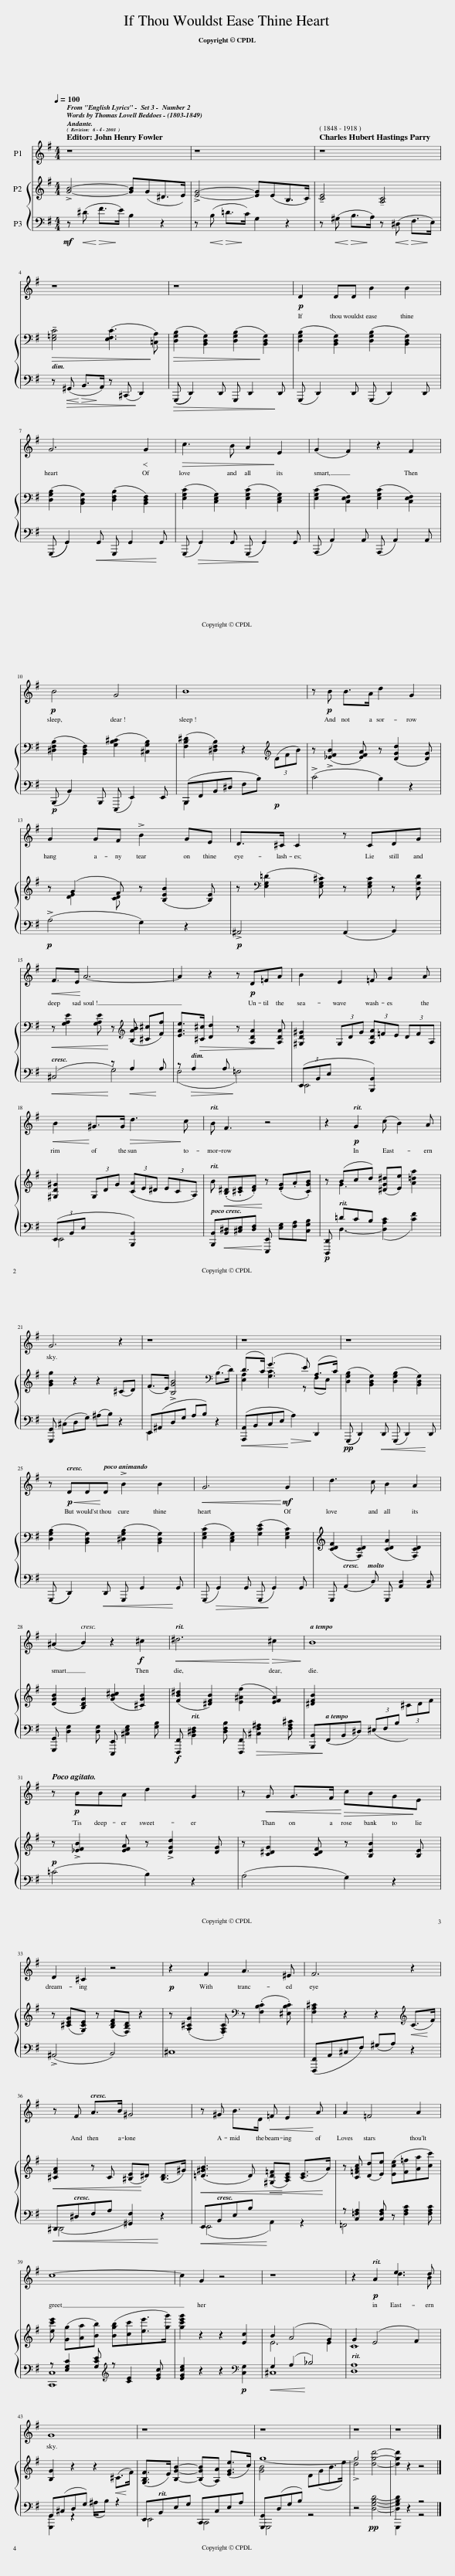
X:1
%%score ( 1 2 ) { ( 3 4 ) ( 5 6 ) }
L:1/8
Q:1/4=100
M:4/4
I:linebreak $
K:G
V:1 treble
V:2 treble
V:3 treble
V:4 treble
V:5 bass
V:6 bass
V:1
 z8 | z8 | z8 |$ z8 | z8 | %5
!p! D2 DD B2 B2 |$ G6!<)!!<(! G2 |!>(! c3 B A2!>)! E2 | (G2 F2) z2 F2 |$!p! B4 G4 | %10
 B8 | z!p! B B>A d2 G2 |$ G2 GF !>!B2 GE | D>^C C2 z CDG |$!<(! F>E!<)! A6- | %15
 A2 z2 z!p! D=FA | B2 E2 =F G2 A |$!<(! B2!<)! ^G>G!>(! d3!>)! c | B F3 z4 | z2!p! G2 (c B2) A |$ %20
 G6 z2 | z8 | z8 | z8 |$ z!p!!<(! DD!<)!D !>!B2 B2 | %25
!<(! G6!<)!!mf! G2 | d3 c B2 A2 |$ (^A2 B2) z2!f! ^c2 |!<(! ^d6!<)!!>(! ^c2!>)! | B8 |$ %30
 z!p! BBA d2 G2 | z!<(! G G>F!<)!!>(! cBG!>)!E |$ D2 ^C2 z4 |!p! z2 F2 A3 ^E | F6 z2 |$ %35
 z F A>B ^G4 | z ^G B>D!<(! =F E2!<)! A | A2 =F4 A2 |$ c8- | c2 G2 z4 | %40
 z8 | z2!p! A2 d3 B |$ G8 | z8 | z8 | %45
 z8 | z8 |] %47
V:2
 x8 | x8 | x8 |$ x8 | x8 | %5
 x8 |$ x8 | x8 | x8 |$ x8 | %10
 x8 | x8 |$ x8 | x8 |$ x8 | %15
 x8 | x8 |$ x8 | x8 | x8 |$ %20
 x8 | x8 | x8 | x8 |$ x8 | %25
 x8 | x8 |$ x8 | x8 | x8 |$ %30
 x8 | x8 |$ x8 | x8 | x8 |$ %35
 x8 | x8 | x8 |$ x8 | x8 | %40
 x8 | x4 e3 d |$ x8 | x8 | x8 | %45
 x8 | x8 |] %47
V:3
 !>![GB]4- [GB](G^D>E) | !>![EG]4- [EG](EB,>C) | !tenuto![CE]4 !tenuto![A,C]4 |$!>(! !tenuto![E,=G,C]4 ([E,F,C]3!>)! [=C,A,]) |!>(! ([D,G,B,]2 [B,,D,G,]2) ([D,G,B,]2!>)! [B,,D,G,]2) | %5
 ([D,G,B,]2 [B,,D,G,]2) ([D,G,B,]2 [B,,D,G,]2) |$ ([D,G,B,]2 [B,,D,G,]2) ([D,F,B,]2 [B,,D,F,]2) | ([E,G,C]2 [C,E,G,]2) ([E,G,C]2 [C,E,G,]2) | ([E,G,C]2 [C,E,F,]2) ([E,G,C]2 [C,E,F,]2) |$ ([^D,F,B,]2 [B,,D,F,]2) ([G,B,^C]2 [^C,G,B,]2) | %10
 ([F,B,^D]2 [^D,F,B,]2) z2[K:treble] (3(DFB) | z (!>![_EFB]2 [EFA]) z ([DGd]2 [DG]) |$ z (G2 F) z ([B,EB]2 [B,E]) | z[K:bass] ([E,G,=D]2 [E,G,^C]) z [E,G,C] z [D,G,D] |$!<(! z [G,A,E]2 [G,A,E]!<)! z[K:treble] ([B,AB] [^C^c][Ff]) | %15
 [EAe]>!>(![^C^c] [Dd]2 z [A,DA]2!>)! [A,DA] | [^G,D^G]2 (3G,DG (3[A,DA]=FE (3DFA, |$ [^G,D^G]2 (3G,DG (3([CA]E^D (3ECA,) | B!<(! (.[B,^D].[^CE].[DF])!<)! z (.[EG].A.[CGB]) | z (Bcd) ([^DG^d][Ee]) [A=da]2 |$ %20
 [GBg]2 z2 z2 (^CD) | (F>E) !>![B,GB]4[K:bass] (B,>D) | (D>C) (G3 E) (A,>C) | ([D,G,B,]2 [B,,D,G,]2) ([D,G,B,]2 [B,,D,G,]2) |$ ([D,G,B,]2 [B,,D,G,]2) ([^D,G,B,]2 [B,,D,G,]2) | %25
 ([E,G,C]2 [C,E,G,]2) ([G,CE]2 [E,G,C]2) | ([CDF]2 [F,CD]2) ([CDA]2 [F,CD]2) |$ ([DGB]2 [B,DG]2) ([GB^c]2 [^CGB]2) | ([FB^d]2 [^DFB]2) ([E^Af]2 [EFA]2) | [^DFB]2 x2 x2 (3^CDF |$ %30
!p! z !>![_EFB]2 [EFA] z !>![DGd]2 [DG] | z [C^DG]2 [CDF] z [B,EB]2 [B,E] |$ z ([^CEG][G,CE]) z ([B,DF][F,B,D]) z2 | z (.[A,^CG]2 .[F,A,C])[K:bass] z (.[F,B,C]2 .[^E,B,C]) | [F,A,^C]2 z2 z2[K:treble]!<(! (C>!<)!F) |$ %35
!<(! [^CFA]2 z C ([^B,E]!<)!^D) ([B,D]>^G) |!<(! ([=D^GB]3 D)!<(! ([^G,D=F]!<)![A,CE]) ([CE]>!<)!A) | z [C=FAc] ([Dd][Ee]) ([Ece][F=f][Aa][cc']) |$ [ec'e'] ([Gg][Aa][Bb]) ([Bgb][cc'][ee']>[gg']) | [gc'e'g']2 z2 z2 [Ec]2 | %40
 B2 (A4 G2) | G2 (E4 F2) |$ [B,G]2 z2 z2!<(! (^C>!<)!F) | ([G,B,F]>E) [B,GB]2- ([B,GB][A,A]) ([EGe]>c) | [GB]4 D(GB>e) | %45
 g4 [dgd']4- | [dgd']2 z2 z4 |] %47
V:4
 x8 | x8 | x8 |$ x8 | x8 | %5
 x8 |$ x8 | x8 | x8 |$ x8 | %10
 x6[K:treble] x2 | x8 |$ x [DE]2 [CD] x4 | x[K:bass] x7 |$ x5[K:treble] x3 | %15
 x8 | x8 |$ x8 | x8 | x G3 x4 |$ %20
 x8 | x6[K:bass] x2 | [E,A,]2 [G,C]3 z (F,E,) | x8 |$ x8 | %25
 x8 | x8 |$ x8 | x8 | x8 |$ %30
 x8 | x8 |$ x8 | x4[K:bass] x4 | x6[K:treble] x2 |$ %35
 x8 | x8 | x8 |$ x8 | x8 | %40
 E6 E2 | C8 |$ x8 | x8 | g8- | %45
 !>!d4 x4 | x8 |] %47
V:5
!mf! z!<(! (^D!<)!!>(! F>!>)!E) B,2 z2 | z!<(! (B,!<)!!>(! =D>!>)!C) G,2 z2 | z!<(! (^G,!<)!!>(! B,>!>)!A,) z!<(! (^D,!<)!!>(! F,>!>)!E,) |$ z!<(!!>(! (^G,,!<)!!>(! B,,>!>)!A,,) z (^C,,!>)! D,,2) |!>(! ((G,,, D,,2)) D,, G,,, D,,2!>)! D,, | %5
 (G,,, D,,2) D,, (G,,, D,,2) D,, |$ ((G,,, G,,2))!<(! G,, G,,, G,,2!<)! G,, | (G,,,!>(! G,,2) G,, (G,,,!>)! G,,2) G,, | (A,,, A,,2) A,, (A,,, A,,2) A,, |$!p! (B,,, B,,2) B,,, (E,,, E,,2) E,, | %10
 (B,,,F,,B,,^D, F,B,)!p! x2 | (!>!C4 B,2) z2 |$!p! (!>!A,4 G,2) z2 |!p! !>!^A,,4 (A,,2 B,,2) |$!<(! x4!<)! z!<(! A,2!<)! A, | %15
 z!>(! A,2 A,!>)! x4 | (3(E,,B,,E, x2 [B,,,B,,]2) x2 |$ (3(E,,B,,E, x2 [B,,,B,,]2) x2 | [B,,,B,,]!<(![B,,^D,][^C,E,][D,F,]!<)! [E,,,E,,] [E,G,][F,A,][C,G,B,] |!p! x =DCB, x4 |$ %20
 [G,,,G,,] (^C,D,G,) (^A,B,) z2 | E,,(^A,,D,G, A,B,) z2 |!<(! ([A,,,A,,]B,,C,E,!<)!!>(! A,2)!>)! D,,2 |!pp! ((G,,, D,,2))!<(! D,, (G,,, D,,2)!<)! D,, |$ ((G,,, D,,2))!<(! D,, G,,, G,,2!<)! G,, | %25
 (G,,,!>(! G,,2) G,, (G,,,!>)! G,,2) G,, | G,,, (A,,2 D,) G,,, [A,,D,]2 [A,,D,] |$ [G,,,G,,] [D,G,]2 [D,G,] [E,,,E,,] [^C,E,G,]2 [G,B,] |!f! [F,,,F,,] [B,,^D,F,]2 [D,F,B,] [F,,,F,,]!>(! [^C,F,^A,]2 [F,A,^C] | [B,,,B,,]!>)!(F,,B,,^D,) (3(^E,F,B, x2) |$ %30
 (=C4 B,2) z2 | (A,4 G,2) z2 |$ (!>!^A,,4 B,,4) | ^C,8 | ([F,,,F,,]A,,^C,F,) (^G,A,) z2 |$ %35
!<(! ^D,,^D,F,A, [^G,,F,]2!<)! z2 |!<(! E,,B,,E,B,!<)! x4 | z [C,=F,A,]2 [C,F,A,] z [F,A,C]2 [F,A,C] |$ z [E,G,C]2 [G,CE][K:treble] z [CE]2 [EGc] | [EGce]2 z2 z2[K:bass]!p! [C,G,]2 | %40
!<(! G,2 (A,2!<)! _B,4) | [D,A,]8 |$ G,,(^C,D,G,) (^A,B,) z2 | E,,B,,E,G, C,,C,E,A, | [G,,,G,,](D,G,B,) x2 x2 | %45
 z4!pp! [D,G,B,D]4- | [D,G,B,D]2 z2 z4 |] %47
V:6
 x8 | x8 | x8 |$ x8 | x8 | %5
 x8 |$ x8 | x8 | x8 |$ x8 | %10
 B,,,2 x2 x4 | x8 |$ x8 | x8 |$ (^C,4 G,4) | %15
 (F,4 =F,4) | E,,4 x4 |$ E,,4 x4 | x8 | [D,,,D,,] D,3- ([D,A,C]2 [CF]2) |$ %20
 x8 | E,,2 x2 x4 | x8 | x8 |$ x8 | %25
 x8 | x8 |$ x8 | x8 | x8 |$ %30
 x8 | x8 |$ x8 | x8 | x8 |$ %35
 (^D,,4 x4) | (E,,4 A,,2) z2 | =F,,4 x4 |$ [C,,C,]8[K:treble] | x6[K:bass] x2 | %40
 ^C,8 | x8 |$ [G,,,G,,]2 z2 z4 | E,,4 C,,4 | G,,,4 z4 | %45
 x8 | G,,,2 x2 z4 |] %47
